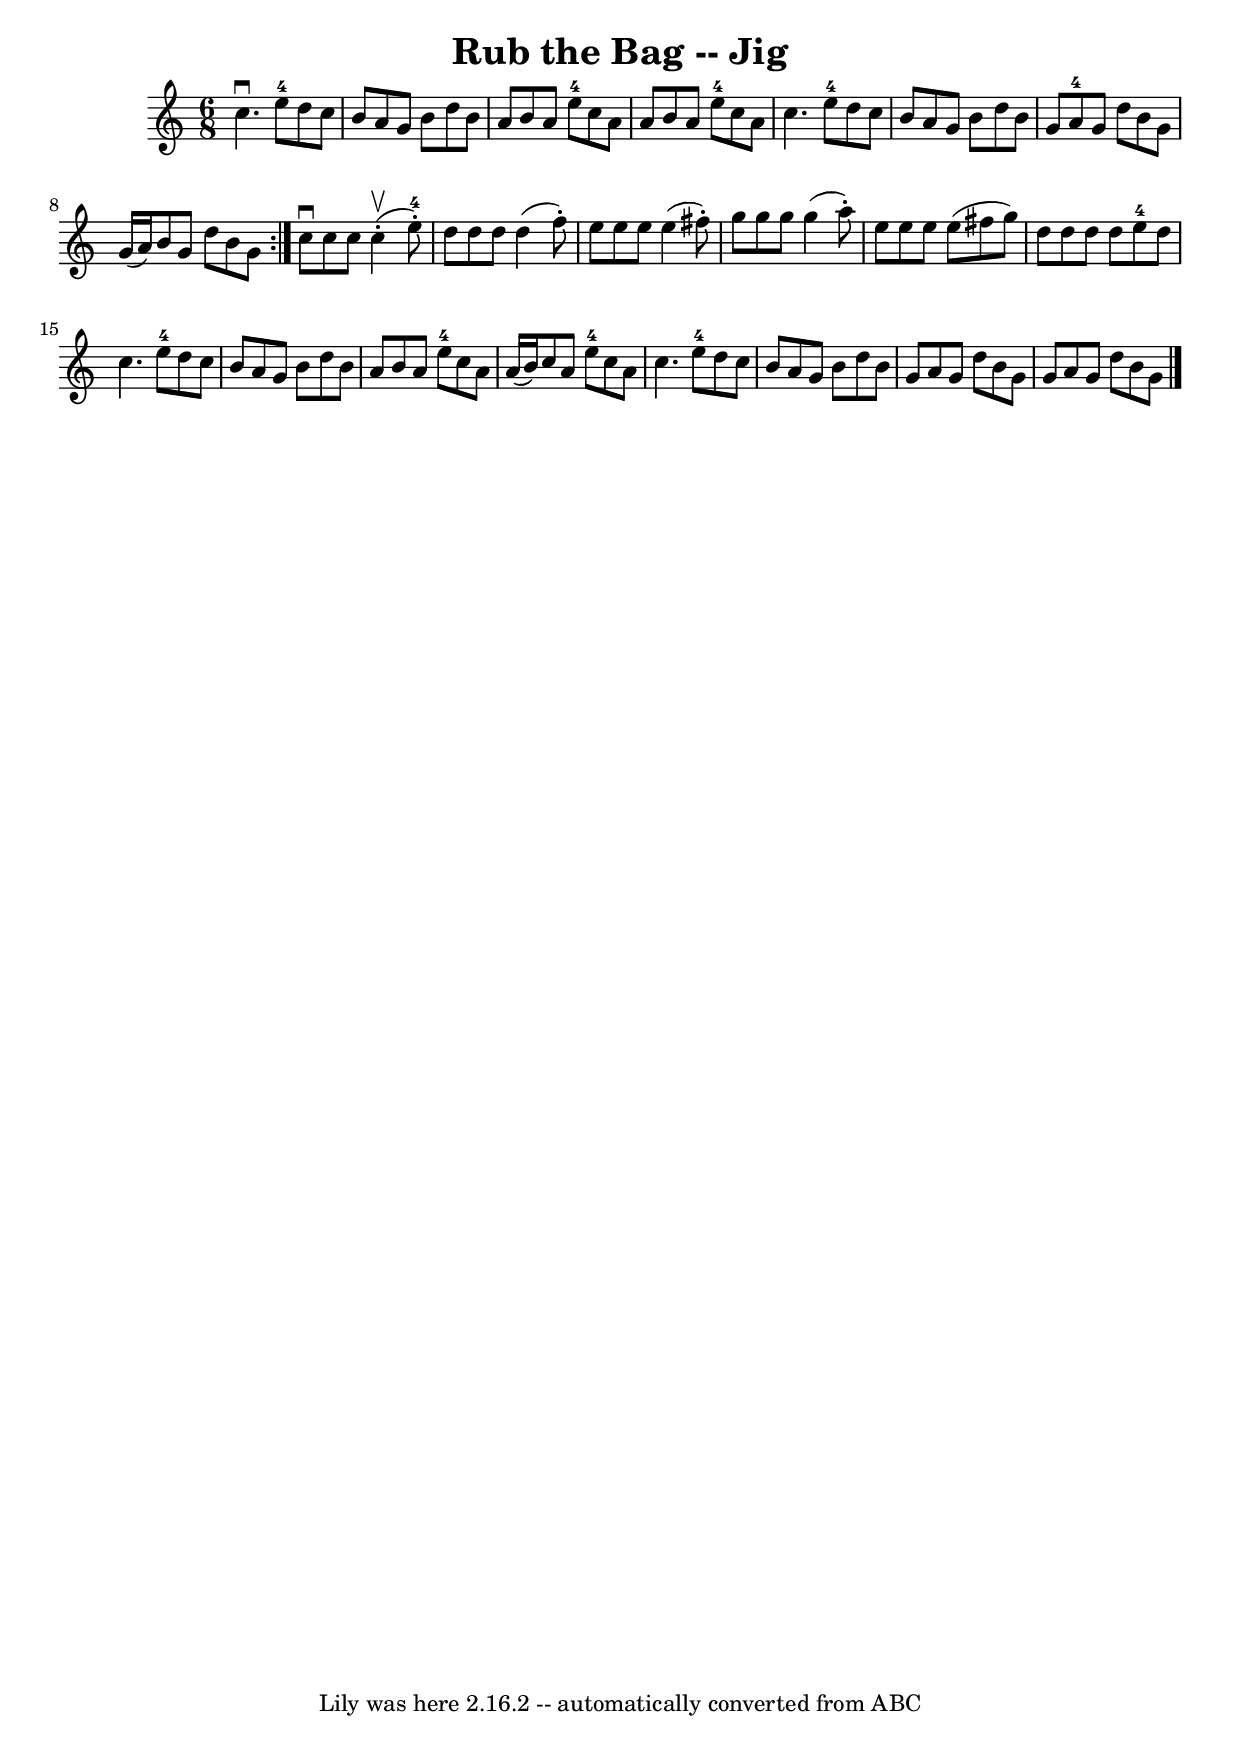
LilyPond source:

\version "2.16.2"
\include "Mammoth.ily"
\header {
  %% book = "Ryan's Mammoth Collection"
  crossRefNumber = "1"
  footnotes = "\\\\There are 14 bars in the last part (two missing?)"
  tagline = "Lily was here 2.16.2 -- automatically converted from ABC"
  title = "Rub the Bag -- Jig"

}
voicedefault =  {



  \repeat volta 2 {

    \time 6/8 
    \key a \minor
    c''4.^\downbow e''8-4 d''8 c''8  
    |
    b'8 a'8 g'8 b'8 d''8 b'8  |
    a'8 b'8    
    a'8 e''8-4 c''8 a'8  |
    a'8 b'8 a'8 e''8-4   
    c''8 a'8  |
    c''4. e''8-4 d''8 c''8  |
    b'8   
    a'8 g'8 b'8 d''8 b'8  |
    g'8 a'8-4 g'8 d''8    
    b'8 g'8  |
    g'16 (a'16) b'8 g'8 d''8 b'8 g'8  
  }  
  c''8^\downbow c''8 c''8 c''4^\upbow(-. e''8-4-.) |
  
  d''8 d''8 d''8 d''4 (f''8 -.) |
  e''8 e''8 e''8   
  e''4 (fis''8 -.) |
  g''8 g''8 g''8 g''4 (a''8 -.) 
  |
  e''8 e''8 e''8 e''8 (fis''8 g''8) |
  
  d''8 d''8 d''8 d''8 e''8-4 d''8  |
  c''4. e''8 -4 d''8 c''8  |
  b'8 a'8 g'8 b'8 d''8 b'8  
  |
  a'8 b'8 a'8 e''8-4 c''8 a'8  |
  a'16 (
  b'16) c''8 a'8 e''8-4 c''8 a'8  |
  c''4.      
  e''8-4 d''8 c''8  |
  b'8 a'8 g'8 b'8 d''8 b'8  
  |
  g'8 a'8 g'8 d''8 b'8 g'8  |
  g'8 a'8    
  g'8 d''8 b'8 g'8  \bar "|."   

}

\score{
  <<

    \context Staff="default"
    {
      \voicedefault 
      
    }

  >>
  \layout {
    
  }
  \midi {
  }

}
